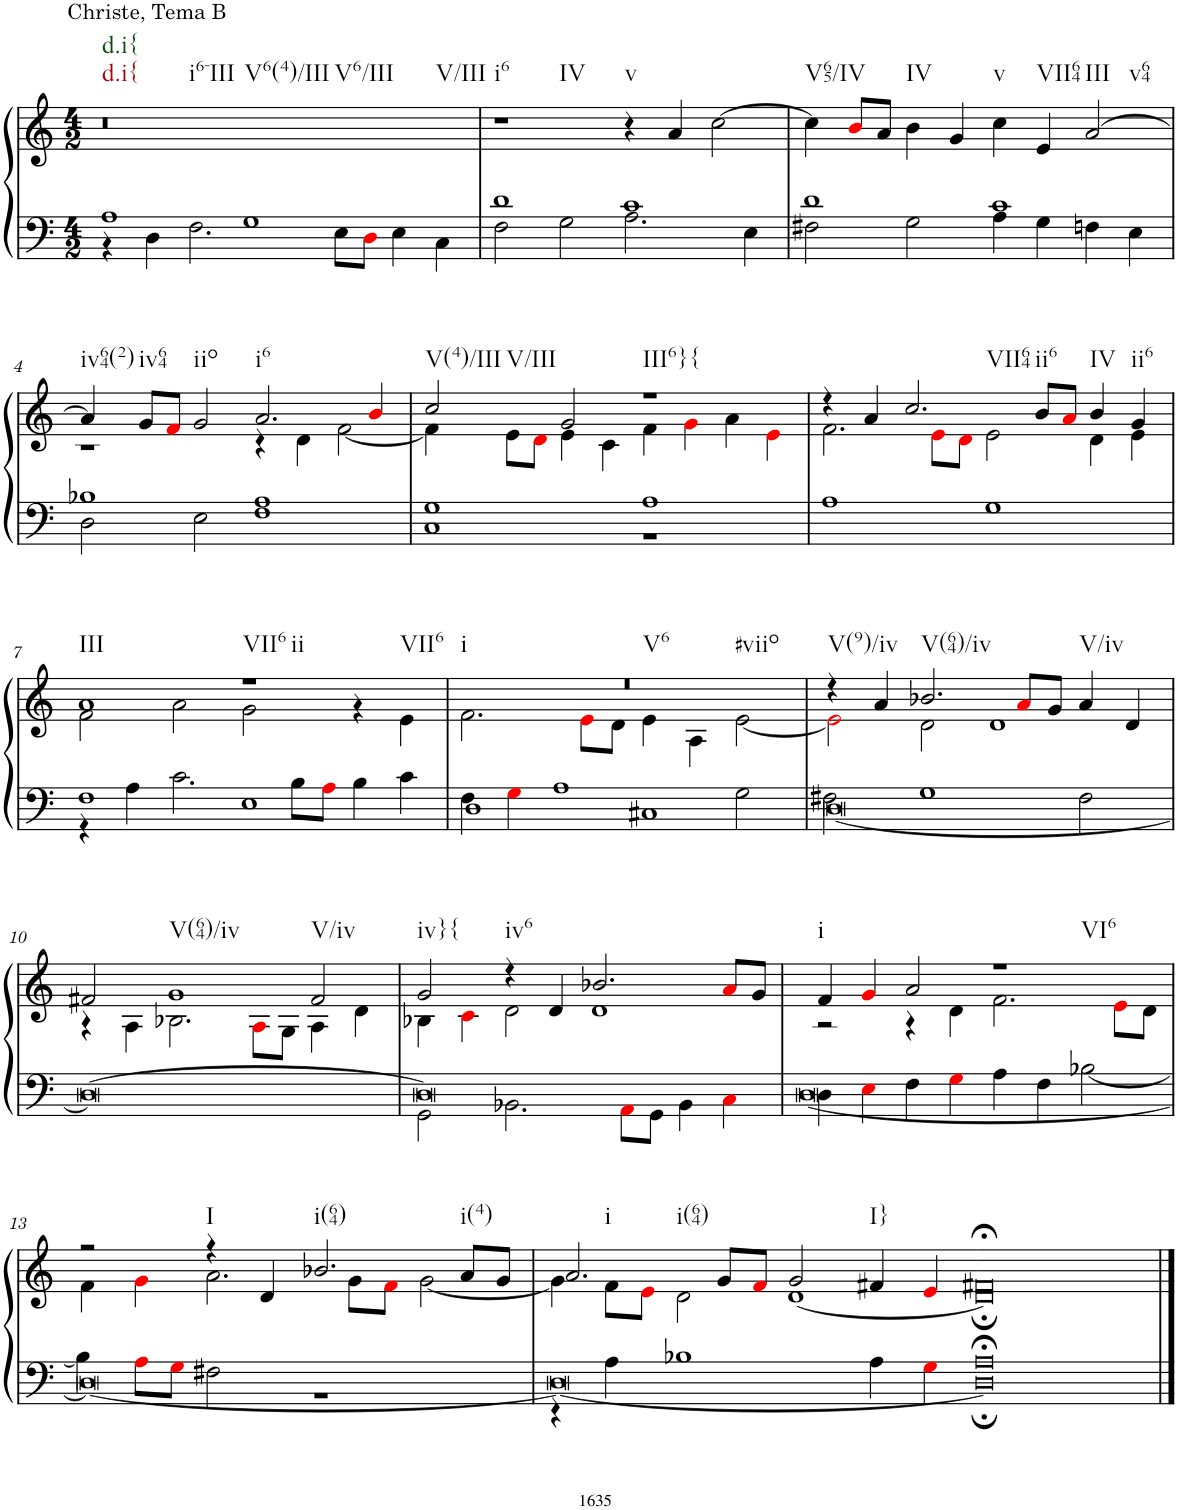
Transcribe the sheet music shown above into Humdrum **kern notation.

**kern	**kern
*part1	*part1
*staff2	*staff1
*I"Organ	*
*I'Org.	*
*clefF4	*clefG2
*k[]	*k[]
*M4/2	*M4/2
=1	=1
*^	*
!	!	!LO:TX:a:t=Christe, Tema B
!	!	!LO:TX:b:t=d.i{
!	!	!LO:TX:b:t=d.i{
!	!	!LO:TX:b:t=i6-III
!	!	!LO:TX:b:t=V6(4)/III
!	!	!LO:TX:b:t=V6/III
!	!	!LO:TX:b:t=V/III
1A	4r	0r
.	4D\	.
.	2.F\	.
1G	.	.
.	8E\L	.
.	8Di\J	.
.	4E\	.
.	4C\	.
=2	=2	=2
!	!	!LO:TX:b:t=i6
!	!	!LO:TX:b:t=IV
1d	2F\	1r
.	2G\	.
!	!	!LO:TX:b:t=v
1c	2.A\	4r
.	.	4a/
.	.	[2cc\
.	4E\	.
=3	=3	=3
!	!	!LO:TX:b:t=V65/IV
1d	2F#X\	4cc\]
.	.	8bi/L
.	.	8a/J
!	!	!LO:TX:b:t=IV
.	2G\	4b\
.	.	4g/
!	!	!LO:TX:b:t=v
1c	4A\	4cc\
!	!	!LO:TX:b:t=VII64
.	4G\	4e/
!	!	!LO:TX:b:t=III
!	!	!LO:TX:b:t=v64
.	4Fn\	[2a/
.	4E\	.
!!LO:LB:g=z
=4	=4	=4
*	*	*^
!	!	!LO:TX:b:t=iv64(2)	!
1B-X	2D\	4a/]	1r
!	!	!LO:TX:b:t=iv64	!
.	.	8g/L	.
.	.	8fi/J	.
!	!	!LO:TX:b:t=iio	!
.	2E\	2g/	.
!	!	!LO:TX:b:t=i6	!
1A	1F	2.a/	4r
.	.	.	4d\
.	.	.	[2f\
.	.	4bi/	.
=5	=5	=5	=5
!	!	!LO:TX:b:t=V(4)/III	!
!	!	!LO:TX:b:t=V/III	!
1G	1C	2cc/	4f\]
.	.	.	8e\L
.	.	.	8di\J
.	.	2g/	4e\
.	.	.	4c\
!	!	!LO:TX:b:t=III6}{	!
1A	1r	1r	4f\
.	.	.	4gi\
.	.	.	4a\
.	.	.	4ei\
*v	*v	*	*
=6	=6	=6
1A	4r	2.f\
.	4a/	.
!	!LO:TX:b:t=VII64	!
.	2.cc/	.
.	.	8ei\L
.	.	8di\J
1G	.	2e\
!	!LO:TX:b:t=ii6	!
.	8b/L	.
.	8ai/J	.
!	!LO:TX:b:t=IV	!
.	4b/	4d\
!	!LO:TX:b:t=ii6	!
.	4g/	4e\
!!LO:LB:g=z	!!
=7	=7	=7
*^	*	*
!	!	!LO:TX:b:t=III	!
1F	4r	1a	2f\
.	4A\	.	.
.	2.c\	.	2a\
!	!	!LO:TX:b:t=VII6	!
!	!	!LO:TX:b:t=ii	!
!	!	!LO:TX:b:t=VII6	!
1E	.	1r	2g\
.	8B\L	.	.
.	8Ai\J	.	.
.	4B\	.	4r
.	4c\	.	4e\
=8	=8	=8	=8
!	!	!LO:TX:b:t=i	!
!	!	!LO:TX:b:t=V6	!
!	!	!LO:TX:b:t=#viio	!
1D	4F\	0r	2.f\
.	4Gi\	.	.
.	1A	.	.
.	.	.	8ei\L
.	.	.	8d\J
1C#X	.	.	4e\
.	.	.	4A\
.	2G\	.	[2e\
=9	=9	=9	=9
!	!	!LO:TX:b:t=V(9)/iv	!
[0D	2F#X\	4r	2ei\]
.	.	4a/	.
!	!	!LO:TX:b:t=V(64)/iv	!
.	1G	2.b-X/	2d\
.	.	.	1d
.	.	8ai/L	.
.	.	8g/J	.
!	!	!LO:TX:b:t=V/iv	!
.	2F#\	4a/	.
.	.	4d/	.
*v	*v	*	*
!!LO:LB:g=z	!!
=10	=10	=10
0D_	2f#X/	4r
.	.	4A\
!	!LO:TX:b:t=V(64)/iv	!
.	1g	2.B-X\
.	.	8Ai\L
.	.	8G\J
!	!LO:TX:b:t=V/iv	!
.	2f#/	4A\
.	.	4d\
=11	=11	=11
*^	*	*
!	!	!LO:TX:b:t=iv}{	!
0D]	2GG\	2g/	4B-X\
.	.	.	4ci\
!	!	!LO:TX:b:t=iv6	!
.	2.BB-X\	4r	2d\
.	.	4d/	.
.	.	2.b-X/	1d
.	8AAi\L	.	.
.	8GG\J	.	.
.	4BB-\	.	.
.	4Ci\	8ai/L	.
.	.	8g/J	.
=12	=12	=12	=12
!	!	!LO:TX:b:t=i	!
[0D	4D\	4f/	2r
.	4Ei\	4gi/	.
.	4F\	2a/	4r
.	4Gi\	.	4d\
!	!	!LO:TX:b:t=VI6	!
.	4A\	1r	2.f\
.	4F\	.	.
.	[2B-X\	.	.
.	.	.	8ei\L
.	.	.	8d\J
!!LO:LB:g=z	!!
=13	=13	=13	=13
0D_	4B-\]	2r	4f\
.	8Ai\L	.	4gi\
.	8Gi\J	.	.
!	!	!LO:TX:b:t=I	!
.	2F#X\	4r	2.a\
.	.	4d/	.
!	!	!LO:TX:b:t=i(64)	!
.	1r	2.b-X/	.
.	.	.	8g\L
.	.	.	8fi\J
.	.	.	[2g\
!	!	!LO:TX:b:t=i(4)	!
.	.	8a/L	.
.	.	8g/J	.
=14	=14	=14	=14
!	!	!LO:TX:b:t=i	!
!	!	!LO:TX:b:t=i(64)	!
0D_	4r	2.a/	4g\]
.	4A\	.	8f\L
.	.	.	8ei\J
.	1B-X	.	2d\
.	.	8g/L	.
.	.	8fi/J	.
.	.	2g/	[1d
!	!	!LO:TX:b:t=I}	!
.	4A\	4f#X/	.
.	4Gi\	4ei/	.
=15-	=15-	=15-	=15-
0D;<]	0A;	0f#X;<	0d;]
*v	*v	*	*
*	*v	*v
==	==
*-	*-
